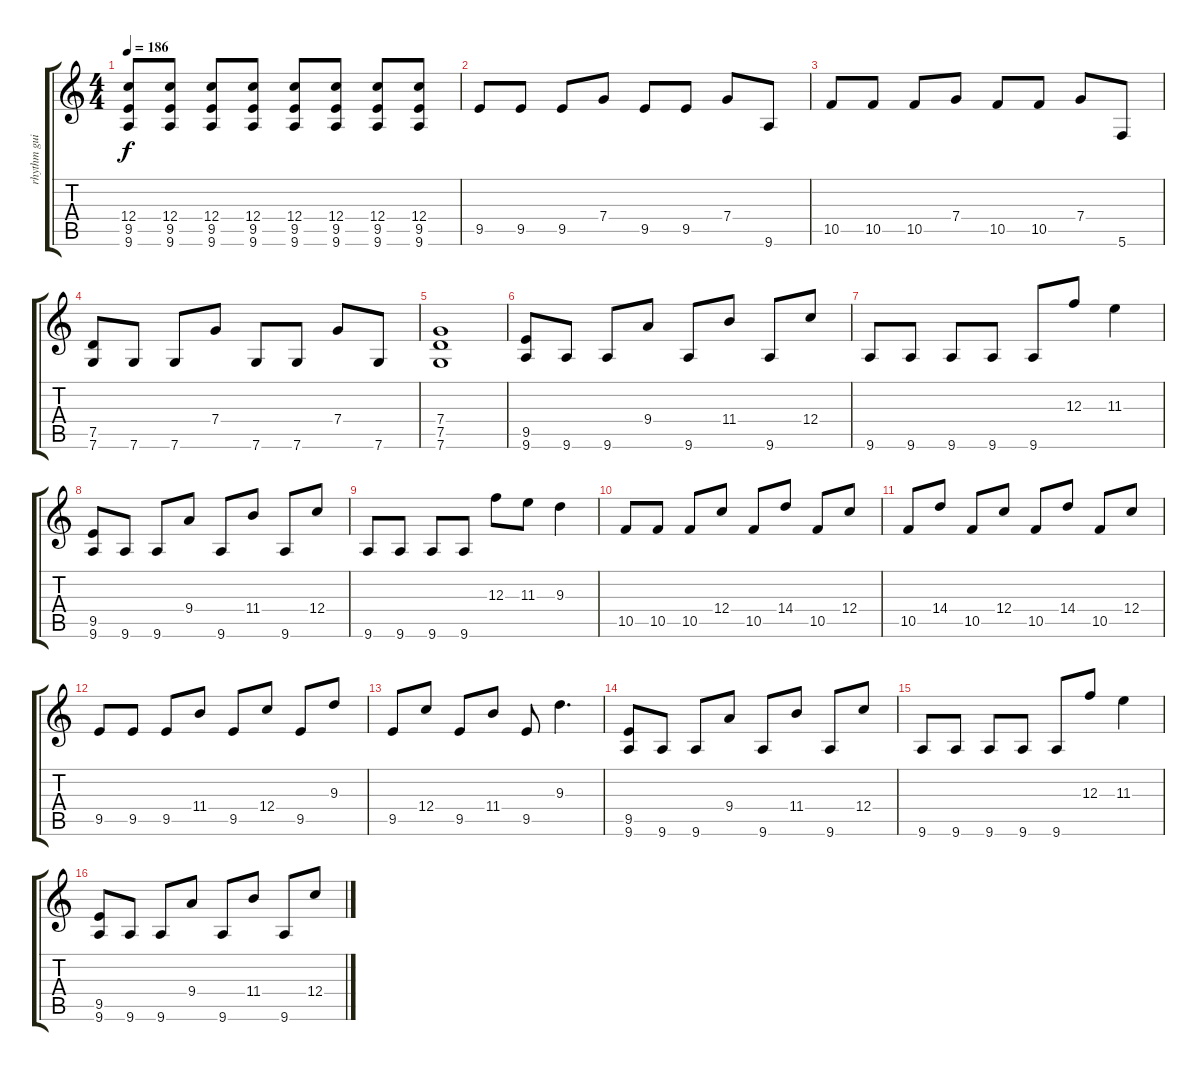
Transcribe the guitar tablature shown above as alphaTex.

\track ("rhythm guitar" "rhythm gui") {instrument distortionguitar}
\staff {score tabs}
\tuning (D4 A3 F3 C3 G2 C2) {hide}
\ts (4 4)
\tempo 186
\clef g2
\ks c
(12.4 9.5 9.6).8{dy f} (12.4 9.5 9.6).8 (12.4 9.5 9.6).8 (12.4 9.5 9.6).8 (12.4 9.5 9.6).8 (12.4 9.5 9.6).8 (12.4 9.5 9.6).8 (12.4 9.5 9.6).8 |
9.5.8 9.5.8 9.5.8 7.4.8 9.5.8 9.5.8 7.4.8 9.6.8 |
10.5.8 10.5.8 10.5.8 7.4.8 10.5.8 10.5.8 7.4.8 5.6.8 |
(7.5 7.6).8 7.6.8 7.6.8 7.4.8 7.6.8 7.6.8 7.4.8 7.6.8 |
(7.4 7.5 7.6).1 |
(9.5 9.6).8 9.6.8 9.6.8 9.4.8 9.6.8 11.4.8 9.6.8 12.4.8 |
9.6.8 9.6.8 9.6.8 9.6.8 9.6.8 12.3.8 11.3.4 |
(9.5 9.6).8 9.6.8 9.6.8 9.4.8 9.6.8 11.4.8 9.6.8 12.4.8 |
9.6.8 9.6.8 9.6.8 9.6.8 12.3.8 11.3.8 9.3.4 |
10.5.8 10.5.8 10.5.8 12.4.8 10.5.8 14.4.8 10.5.8 12.4.8 |
10.5.8 14.4.8 10.5.8 12.4.8 10.5.8 14.4.8 10.5.8 12.4.8 |
9.5.8 9.5.8 9.5.8 11.4.8 9.5.8 12.4.8 9.5.8 9.3.8 |
9.5.8 12.4.8 9.5.8 11.4.8 9.5.8 9.3.4{d} |
(9.5 9.6).8 9.6.8 9.6.8 9.4.8 9.6.8 11.4.8 9.6.8 12.4.8 |
9.6.8 9.6.8 9.6.8 9.6.8 9.6.8 12.3.8 11.3.4 |
(9.5 9.6).8 9.6.8 9.6.8 9.4.8 9.6.8 11.4.8 9.6.8 12.4.8
